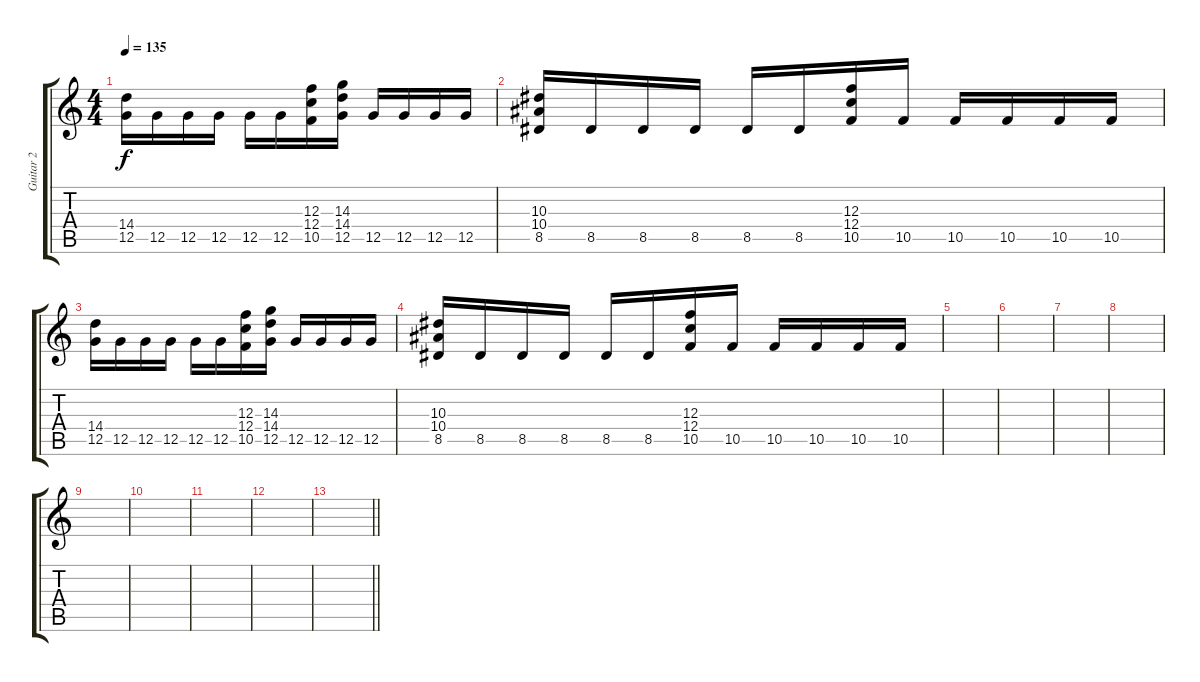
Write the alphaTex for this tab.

\track ("Guitar 2" "Guitar 2") {instrument distortionguitar}
\staff {score tabs}
\tuning (D4 A3 F3 C3 G2 D2) {hide}
\ts (4 4)
\tempo 135
\clef g2
\ks c
(14.4 12.5).16{dy f} 12.5.16 12.5.16 12.5.16 12.5.16 12.5.16 (12.3 12.4 10.5).16 (14.3 14.4 12.5).16 12.5.16 12.5.16 12.5.16 12.5.16 |
(10.3 10.4 8.5).16 8.5.16 8.5.16 8.5.16 8.5.16 8.5.16 (12.3 12.4 10.5).16 10.5.16 10.5.16 10.5.16 10.5.16 10.5.16 |
(14.4 12.5).16 12.5.16 12.5.16 12.5.16 12.5.16 12.5.16 (12.3 12.4 10.5).16 (14.3 14.4 12.5).16 12.5.16 12.5.16 12.5.16 12.5.16 |
(10.3 10.4 8.5).16 8.5.16 8.5.16 8.5.16 8.5.16 8.5.16 (12.3 12.4 10.5).16 10.5.16 10.5.16 10.5.16 10.5.16 10.5.16 |
|
|
|
|
|
|
|
|
\barLineRight lightlight
